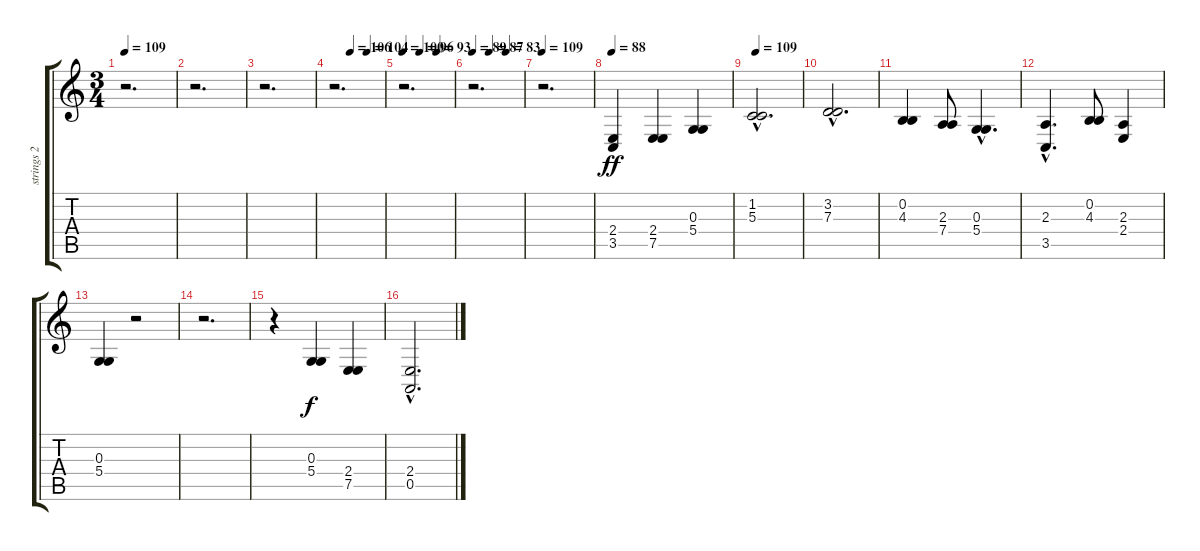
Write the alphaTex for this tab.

\track ("strings 2" "strings 2") {instrument stringensemble1}
\staff {score tabs}
\tuning (E4 B3 G3 D3 A2 E2) {hide}
\ts (3 4)
\tempo 109
\clef g2
\ks c
r.2{d dy f} |
r.2{d} |
r.2{d} |
\tempo (106 0.3333333333333333)
\tempo (104 0.6666666666666666)
r.2{d} |
\tempo 100
\tempo (96 0.3333333333333333)
\tempo (93 0.6666666666666666)
r.2{d} |
\tempo 89
\tempo (87 0.3333333333333333)
\tempo (83 0.6666666666666666)
r.2{d} |
\tempo 109
r.2{d} |
\tempo 88
(2.4 3.5).4{dy ff} (2.4 7.5).4 (0.3 5.4).4 |
\tempo 109
(1.2{hac} 5.3{hac}).2{d} |
(3.2{hac} 7.3{hac}).2{d} |
(0.2 4.3).4 (2.3 7.4).8 (0.3{hac} 5.4{hac}).4{d} |
(2.3{hac} 3.5{hac}).4{d} (0.2 4.3).8 (2.3 2.4).4 |
(0.3 5.4).4 r.2 |
r.2{d} |
r.4 (0.3 5.4).4{dy f} (2.4 7.5).4 |
(2.4{hac} 0.5{hac}).2{d}
